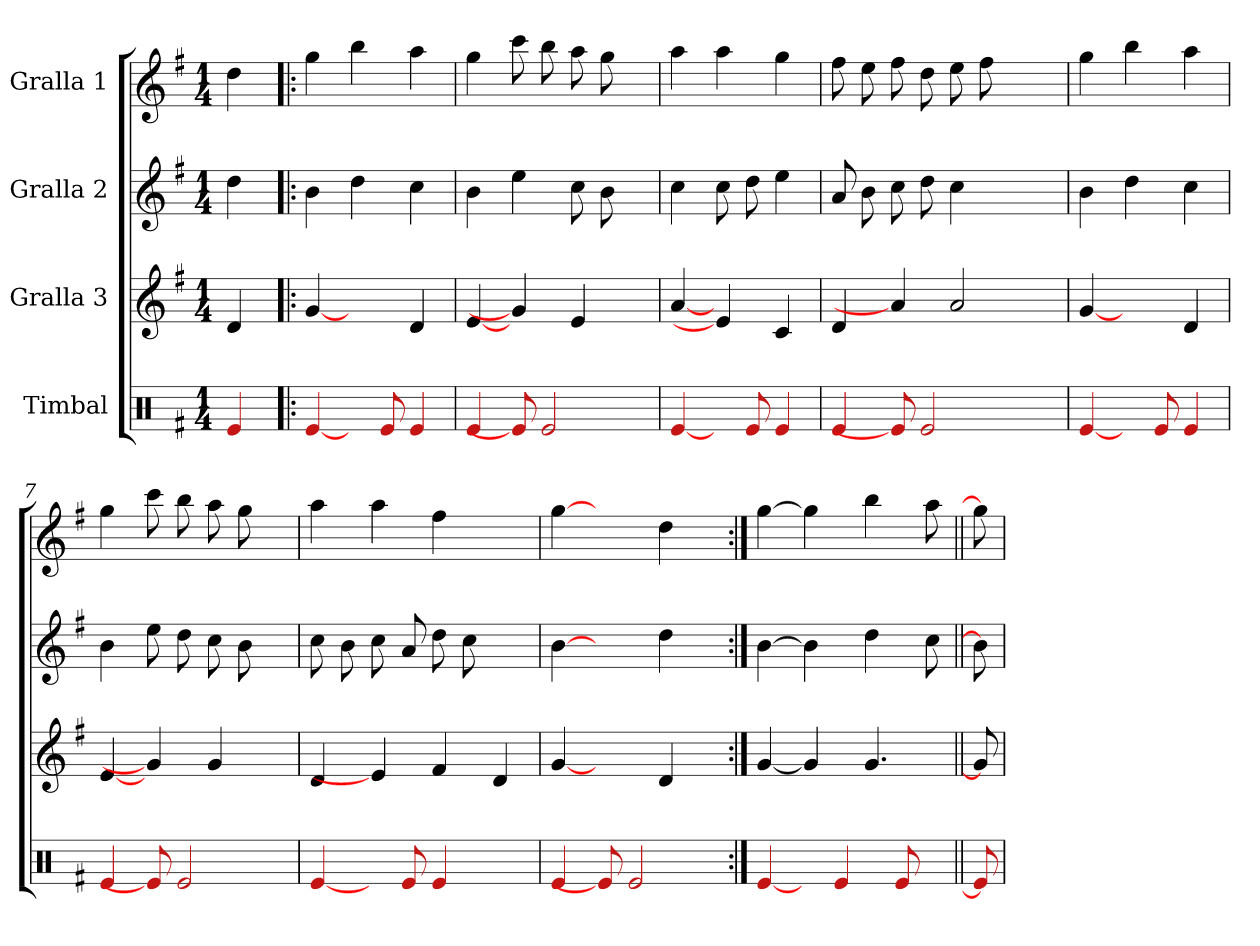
**kern	**kern	**kern	**kern
*part4	*part3	*part2	*part1
*staff4	*staff3	*staff2	*staff1
*I"Timbal	*I"Gralla 3	*I"Gralla 2	*I"Gralla 1
*clefX	*clefG2	*clefG2	*clefG2
*k[f#]	*k[f#]	*k[f#]	*k[f#]
*M1/4	*M1/4	*M1/4	*M1/4
=1	=1	=1	=1
4e	4d	4dd	4dd
=2!|:	=2!|:	=2!|:	=2!|:
[4e	[4g	4b	4gg
8ryy	4ryy	4dd	4bb
8e	.	.	.
4e	4d	4cc	4aa
=3	=3	=3	=3
4e	[4e	4b	4gg
8e]	4g]	4ee	8ccc
2e	.	.	8bb
.	4e	8cc	8aa
.	.	8b	8gg
.	8ryy	8ryy	8ryy
=4	=4	=4	=4
[4e	[4a	4cc	4aa
8ryy	4e]	8cc	4aa
8e	.	8dd	.
4e	4c	4ee	4gg
=5	=5	=5	=5
4e	4d	8a	8ff#
.	.	8b	8ee
8e]	4a]	8cc	8ff#
2e	.	8dd	8dd
.	2a	4cc	8ee
.	.	.	8ff#
.	.	4ryy	4ryy
8ryy	.	.	.
=6	=6	=6	=6
[4e	[4g	4b	4gg
8ryy	4ryy	4dd	4bb
8e	.	.	.
4e	4d	4cc	4aa
=7	=7	=7	=7
4e	[4e	4b	4gg
8e]	4g]	8ee	8ccc
2e	.	8dd	8bb
.	4g	8cc	8aa
.	.	8b	8gg
.	8ryy	8ryy	8ryy
=8	=8	=8	=8
[4e	4d	8cc	4aa
.	.	8b	.
8ryy	4e]	8cc	4aa
8e	.	8a	.
4e	4f#	8dd	4ff#
.	.	8cc	.
4ryy	4d	4ryy	4ryy
=9	=9	=9	=9
4e	[4g	[4b	[4gg
8e]	4ryy	4ryy	4ryy
2e	.	.	.
.	4d	4dd	4dd
.	8ryy	8ryy	8ryy
=10:|!	=10:|!	=10:|!	=10:|!
[4e	[4g	[4b	[4gg
8ryy	4g]	4b]	4gg]
4e	.	.	.
.	4.g	4dd	4bb
8e	.	.	.
8ryy	.	8cc	8aa
=11||	=11||	=11||	=11||
8e]	8g]	8b]	8gg]
=	=	=	=
*-	*-	*-	*-
